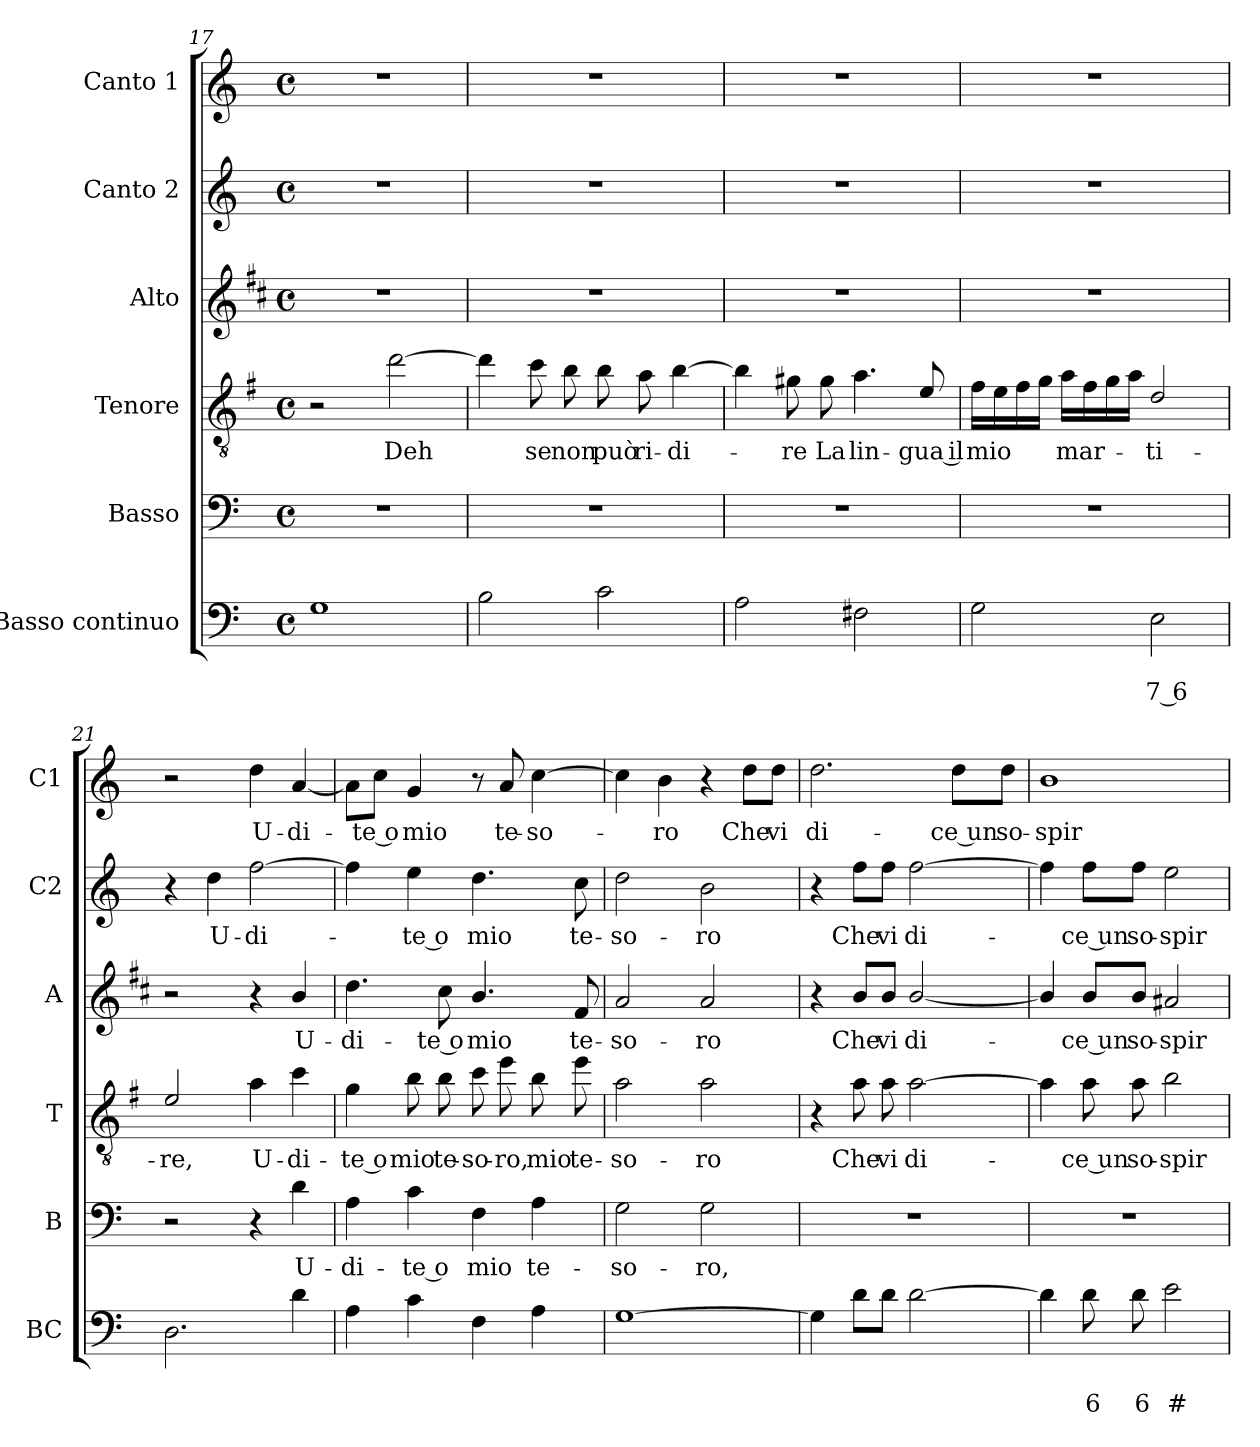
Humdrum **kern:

**kern	**text	**text	**kern	**text	**kern	**text	**kern	**text	**kern	**text	**kern	**text
*part6	*part6	*part6	*part5	*part5	*part4	*part4	*part3	*part3	*part2	*part2	*part1	*part1
*staff6	*staff6	*staff6	*staff5	*staff5	*staff4	*staff4	*staff3	*staff3	*staff2	*staff2	*staff1	*staff1
*I"Basso continuo	*	*	*I"Basso	*	*I"Tenore	*	*I"Alto	*	*I"Canto 2	*	*I"Canto 1	*
*I'BC	*	*	*I'B	*	*I'T	*	*I'A	*	*I'C2	*	*I'C1	*
*clefF4	*	*	*clefF4	*	*clefGv2	*	*clefG2	*	*clefG2	*	*clefG2	*
*	*	*	*	*	*ITrd4c7	*	*ITrd1c2	*	*	*	*	*
*k[]	*	*	*k[]	*	*k[]	*	*k[]	*	*k[]	*	*k[]	*
*C:	*	*	*C:	*	*C:	*	*C:	*	*C:	*	*C:	*
*M4/4	*	*	*M4/4	*	*M4/4	*	*M4/4	*	*M4/4	*	*M4/4	*
*met(c)	*	*	*met(c)	*	*met(c)	*	*met(c)	*	*met(c)	*	*met(c)	*
=17	=17	=17	=17	=17	=17	=17	=17	=17	=17	=17	=17	=17
1G	.	.	1r	.	2r	.	1r	.	1r	.	1r	.
!	!	!	!	!	!	!LO:LY:b	!	!	!	!	!	!
.	.	.	.	.	[2g\	Deh	.	.	.	.	.	.
=18	=18	=18	=18	=18	=18	=18	=18	=18	=18	=18	=18	=18
2B\	.	.	1r	.	4g\]	.	1r	.	1r	.	1r	.
!	!	!	!	!	!	!LO:LY:b	!	!	!	!	!	!
.	.	.	.	.	8f\	se	.	.	.	.	.	.
!	!	!	!	!	!	!LO:LY:b	!	!	!	!	!	!
.	.	.	.	.	8e\	non	.	.	.	.	.	.
!	!	!	!	!	!	!LO:LY:b	!	!	!	!	!	!
2c\	.	.	.	.	8e\	può	.	.	.	.	.	.
!	!	!	!	!	!	!LO:LY:b	!	!	!	!	!	!
.	.	.	.	.	8d\	ri-	.	.	.	.	.	.
!	!	!	!	!	!	!LO:LY:b	!	!	!	!	!	!
.	.	.	.	.	[4e\	-di-	.	.	.	.	.	.
!!LO:LB:g=z
=19	=19	=19	=19	=19	=19	=19	=19	=19	=19	=19	=19	=19
2A\	.	.	1r	.	4e\]	.	1r	.	1r	.	1r	.
!	!	!	!	!	!	!LO:LY:b	!	!	!	!	!	!
.	.	.	.	.	8c#X\	-re	.	.	.	.	.	.
!	!	!	!	!	!	!LO:LY:b	!	!	!	!	!	!
.	.	.	.	.	8c#\	La	.	.	.	.	.	.
!	!	!	!	!	!	!LO:LY:b	!	!	!	!	!	!
2F#X\	.	.	.	.	4.d\	lin-	.	.	.	.	.	.
!	!	!	!	!	!	!LO:LY:b	!	!	!	!	!	!
.	.	.	.	.	8A/	-gua il	.	.	.	.	.	.
=20	=20	=20	=20	=20	=20	=20	=20	=20	=20	=20	=20	=20
!	!	!	!	!	!	!LO:LY:b	!	!	!	!	!	!
2G\	.	.	1r	.	16B\LL	mio	1r	.	1r	.	1r	.
.	.	.	.	.	16A\	.	.	.	.	.	.	.
.	.	.	.	.	16B\	.	.	.	.	.	.	.
.	.	.	.	.	16c\JJ	.	.	.	.	.	.	.
!	!	!	!	!	!	!LO:LY:b	!	!	!	!	!	!
.	.	.	.	.	16d\LL	mar-	.	.	.	.	.	.
.	.	.	.	.	16B\	.	.	.	.	.	.	.
.	.	.	.	.	16c\	.	.	.	.	.	.	.
.	.	.	.	.	16d\JJ	.	.	.	.	.	.	.
!	!	!LO:LY:b	!	!	!	!LO:LY:b	!	!	!	!	!	!
2E\	.	7 6	.	.	2G/	-ti-	.	.	.	.	.	.
=21	=21	=21	=21	=21	=21	=21	=21	=21	=21	=21	=21	=21
!	!	!	!	!	!	!LO:LY:b	!	!	!	!	!	!
2.D\	.	.	2r	.	2A/	-re,	2r	.	4r	.	2r	.
!	!	!	!	!	!	!	!	!	!	!LO:LY:b	!	!
.	.	.	.	.	.	.	.	.	4dd\	U-	.	.
!	!	!	!	!	!	!LO:LY:b	!	!	!	!LO:LY:b	!	!LO:LY:b
.	.	.	4r	.	4d\	U-	4r	.	[2ff\	-di-	4dd\	U-
!	!	!	!	!LO:LY:b	!	!LO:LY:b	!	!LO:LY:b	!	!	!	!LO:LY:b
4d\	.	.	4d\	U-	4f\	-di-	4a/	U-	.	.	[4a/	-di-
=22	=22	=22	=22	=22	=22	=22	=22	=22	=22	=22	=22	=22
!	!	!	!	!LO:LY:b	!	!LO:LY:b	!	!LO:LY:b	!	!	!	!
4A\	.	.	4A\	-di-	4c\	-te o	4.cc\	-di-	4ff\]	.	8a\L]	.
!	!	!	!	!	!	!	!	!	!	!	!	!LO:LY:b
.	.	.	.	.	.	.	.	.	.	.	8cc\J	-te o
!	!	!	!	!LO:LY:b	!	!LO:LY:b	!	!	!	!LO:LY:b	!	!LO:LY:b
4c\	.	.	4c\	-te o	8e\	mio	.	.	4ee\	-te o	4g/	mio
!	!	!	!	!	!	!LO:LY:b	!	!LO:LY:b	!	!	!	!
.	.	.	.	.	8e\	te-	8b\	-te o	.	.	.	.
!	!	!	!	!LO:LY:b	!	!LO:LY:b	!	!LO:LY:b	!	!LO:LY:b	!	!
4F\	.	.	4F\	mio	8f\	-so-	4.a/	mio	4.dd\	mio	8r	.
!	!	!	!	!	!	!LO:LY:b	!	!	!	!	!	!LO:LY:b
.	.	.	.	.	8a\	-ro,	.	.	.	.	8a/	te-
!	!	!	!	!LO:LY:b	!	!LO:LY:b	!	!	!	!	!	!LO:LY:b
4A\	.	.	4A\	te-	8e\	mio	.	.	.	.	[4cc\	-so-
!	!	!	!	!	!	!LO:LY:b	!	!LO:LY:b	!	!LO:LY:b	!	!
.	.	.	.	.	8a\	te-	8e/	te-	8cc\	te-	.	.
=23	=23	=23	=23	=23	=23	=23	=23	=23	=23	=23	=23	=23
!	!	!	!	!LO:LY:b	!	!LO:LY:b	!	!LO:LY:b	!	!LO:LY:b	!	!
[1G	.	.	2G\	-so-	2d\	-so-	2g/	-so-	2dd\	-so-	4cc\]	.
!	!	!	!	!	!	!	!	!	!	!	!	!LO:LY:b
.	.	.	.	.	.	.	.	.	.	.	4b\	-ro
!	!	!	!	!LO:LY:b	!	!LO:LY:b	!	!LO:LY:b	!	!LO:LY:b	!	!
.	.	.	2G\	-ro,	2d\	-ro	2g/	-ro	2b\	-ro	4r	.
!	!	!	!	!	!	!	!	!	!	!	!	!LO:LY:b
.	.	.	.	.	.	.	.	.	.	.	8dd\L	Che
!	!	!	!	!	!	!	!	!	!	!	!	!LO:LY:b
.	.	.	.	.	.	.	.	.	.	.	8dd\J	vi
=24	=24	=24	=24	=24	=24	=24	=24	=24	=24	=24	=24	=24
!	!	!	!	!	!	!	!	!	!	!	!	!LO:LY:b
4G\]	.	.	1r	.	4r	.	4r	.	4r	.	2.dd\	di-
!	!	!	!	!	!	!LO:LY:b	!	!LO:LY:b	!	!LO:LY:b	!	!
8d\L	.	.	.	.	8d\	Che	8a/L	Che	8ff\L	Che	.	.
!	!	!	!	!	!	!LO:LY:b	!	!LO:LY:b	!	!LO:LY:b	!	!
8d\J	.	.	.	.	8d\	vi	8a/J	vi	8ff\J	vi	.	.
!	!	!	!	!	!	!LO:LY:b	!	!LO:LY:b	!	!LO:LY:b	!	!
[2d\	.	.	.	.	[2d\	di-	[2a/	di-	[2ff\	di-	.	.
!	!	!	!	!	!	!	!	!	!	!	!	!LO:LY:b
.	.	.	.	.	.	.	.	.	.	.	8dd\L	-ce un
!	!	!	!	!	!	!	!	!	!	!	!	!LO:LY:b
.	.	.	.	.	.	.	.	.	.	.	8dd\J	so-
!!LO:PB:g=z
=25	=25	=25	=25	=25	=25	=25	=25	=25	=25	=25	=25	=25
!	!	!	!	!	!	!	!	!	!	!	!	!LO:LY:b
4d\]	.	.	1r	.	4d\]	.	4a/]	.	4ff\]	.	1b	-spir
!	!	!LO:LY:b	!	!	!	!LO:LY:b	!	!LO:LY:b	!	!LO:LY:b	!	!
8d\	.	6	.	.	8d\	-ce un	8a/L	-ce un	8ff\L	-ce un	.	.
!	!	!LO:LY:b	!	!	!	!LO:LY:b	!	!LO:LY:b	!	!LO:LY:b	!	!
8d\	.	6	.	.	8d\	so-	8a/J	so-	8ff\J	so-	.	.
!	!	!LO:LY:b	!	!	!	!LO:LY:b	!	!LO:LY:b	!	!LO:LY:b	!	!
2e\	.	#	.	.	2e\	-spir	2g#X/	-spir	2ee\	-spir	.	.
=	=	=	=	=	=	=	=	=	=	=	=	=
*-	*-	*-	*-	*-	*-	*-	*-	*-	*-	*-	*-	*-
